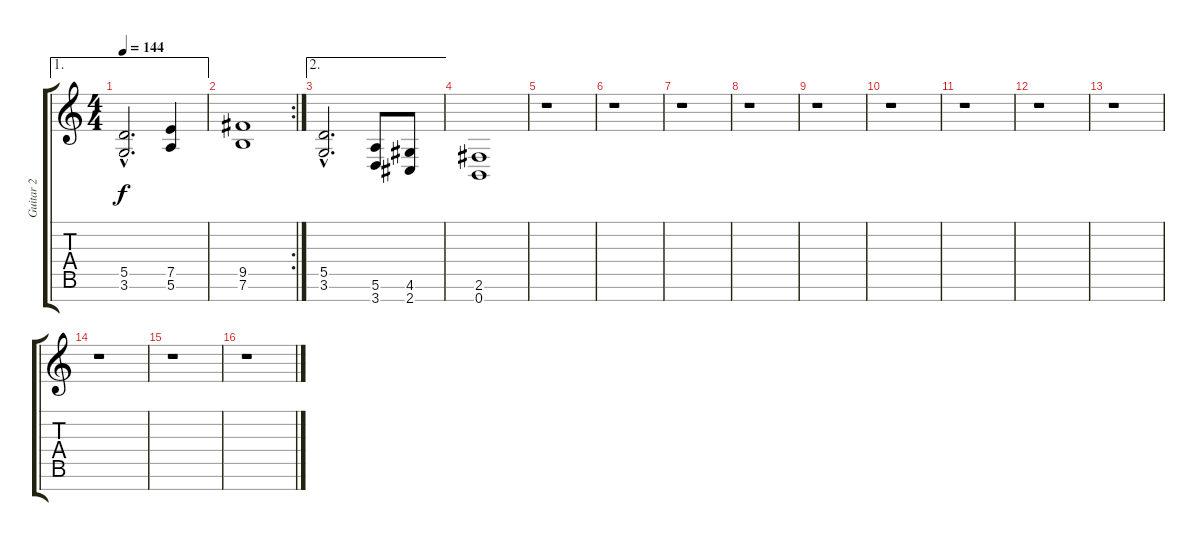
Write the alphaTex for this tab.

\track ("Guitar 2" "Guitar 2") {instrument distortionguitar}
\staff {score tabs}
\tuning (E4 B3 G3 D3 A2 E2 B1) {hide}
\ae 1
\ts (4 4)
\tempo 144
\clef g2
\ks c
(5.5{hac} 3.6{hac}).2{d dy f} (7.5 5.6).4 |
\rc 2
(9.5 7.6).1 |
\ae 2
(5.5{hac} 3.6{hac}).2{d} (5.6 3.7).8 (4.6 2.7).8 |
(2.6 0.7).1 |
r.1 |
r.1 |
r.1 |
r.1 |
r.1 |
r.1 |
r.1 |
r.1 |
r.1 |
r.1 |
r.1 |
r.1
